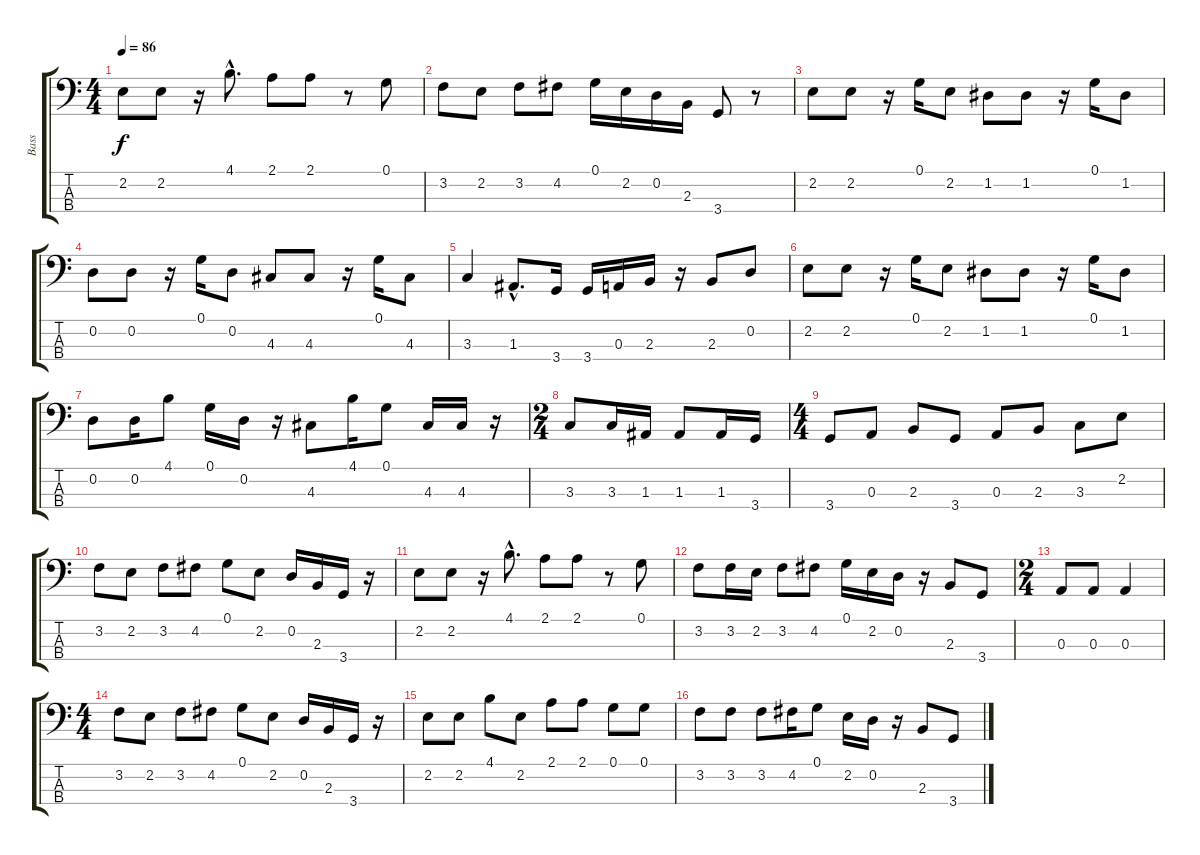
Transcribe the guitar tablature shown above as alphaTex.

\track ("Bass" "Bass") {instrument electricbassfinger}
\staff {score tabs}
\tuning (G2 D2 A1 E1) {hide}
\ts (4 4)
\tempo 86
\clef f4
\ks c
2.2.8{dy f} 2.2.8 r.16 4.1{hac}.8{d} 2.1.8 2.1.8 r.8 0.1.8 |
3.2.8 2.2.8 3.2.8 4.2.8 0.1.16 2.2.16 0.2.16 2.3.16 3.4.8 r.8 |
2.2.8 2.2.8 r.16 0.1.16 2.2.8 1.2.8 1.2.8 r.16 0.1.16 1.2.8 |
0.2.8 0.2.8 r.16 0.1.16 0.2.8 4.3.8 4.3.8 r.16 0.1.16 4.3.8 |
3.3.4 1.3{hac}.8{d} 3.4.16 3.4.16 0.3.16 2.3.16 r.16 2.3.8 0.2.8 |
2.2.8 2.2.8 r.16 0.1.16 2.2.8 1.2.8 1.2.8 r.16 0.1.16 1.2.8 |
0.2.8 0.2.16 4.1.8 0.1.16 0.2.16 r.16 4.3.8 4.1.16 0.1.8 4.3.16 4.3.16 r.16 |
\ts (2 4)
3.3.8 3.3.16 1.3.16 1.3.8 1.3.16 3.4.16 |
\ts (4 4)
3.4.8 0.3.8 2.3.8 3.4.8 0.3.8 2.3.8 3.3.8 2.2.8 |
3.2.8 2.2.8 3.2.8 4.2.8 0.1.8 2.2.8 0.2.16 2.3.16 3.4.16 r.16 |
2.2.8 2.2.8 r.16 4.1{hac}.8{d} 2.1.8 2.1.8 r.8 0.1.8 |
3.2.8 3.2.16 2.2.16 3.2.8 4.2.8 0.1.16 2.2.16 0.2.16 r.16 2.3.8 3.4.8 |
\ts (2 4)
0.3.8 0.3.8 0.3.4 |
\ts (4 4)
3.2.8 2.2.8 3.2.8 4.2.8 0.1.8 2.2.8 0.2.16 2.3.16 3.4.16 r.16 |
2.2.8 2.2.8 4.1.8 2.2.8 2.1.8 2.1.8 0.1.8 0.1.8 |
3.2.8 3.2.8 3.2.8 4.2.16 0.1.8 2.2.16 0.2.16 r.16 2.3.8 3.4.8
